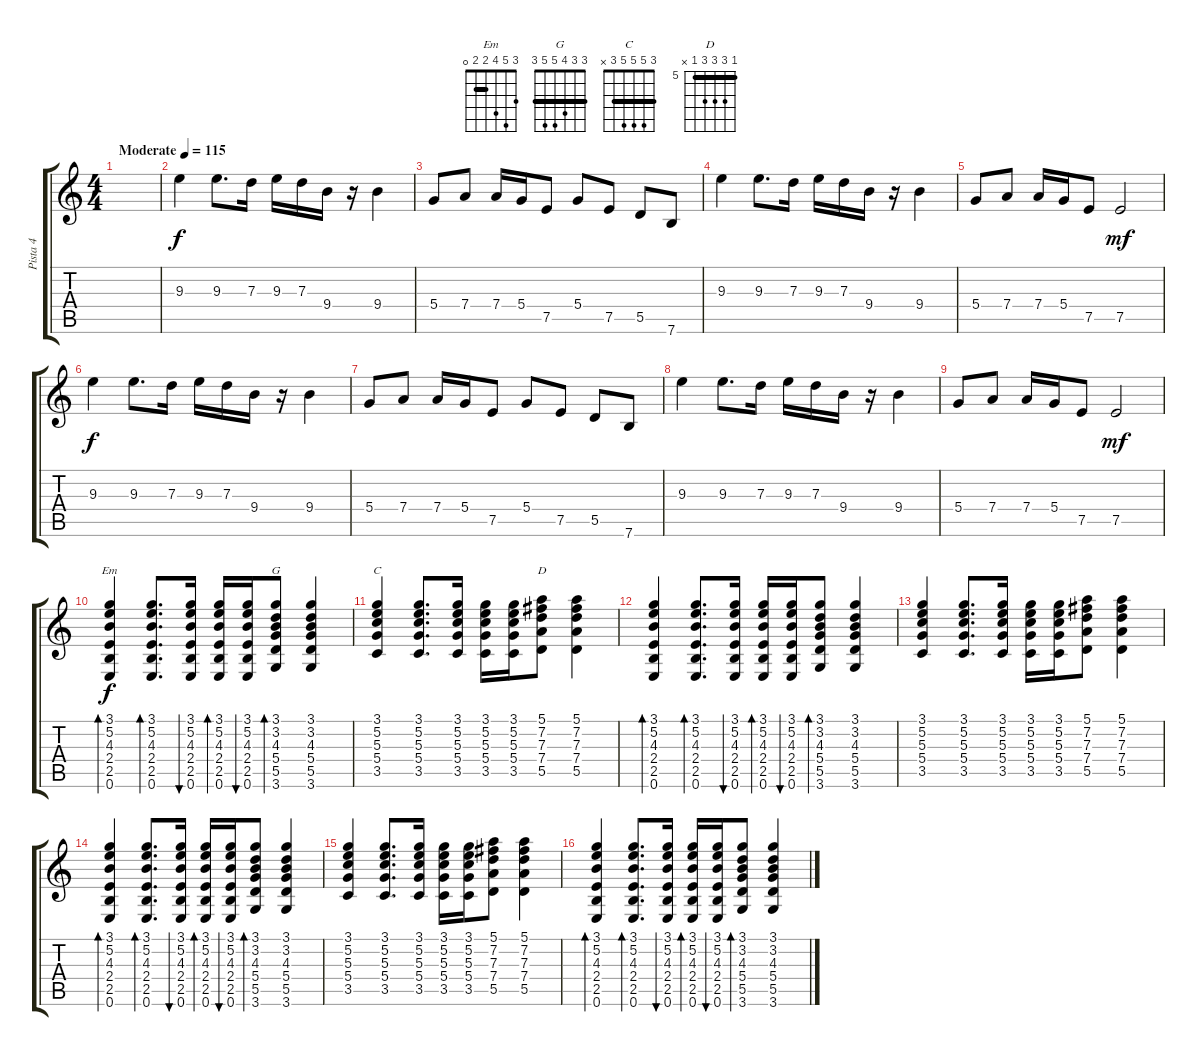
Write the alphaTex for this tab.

\track ("Pista 4" "Pista 4") {instrument distortionguitar}
\staff {score tabs}
\tuning (E4 B3 G3 D3 A2 E2) {hide}
\chord ("Em" 3 5 4 2 2 0) {barre 2}
\chord ("G" 3 3 4 5 5 3) {barre 3}
\chord ("C" 3 5 5 5 3 x) {barre 3}
\chord ("D" 5 7 7 7 5 x) {firstfret 5 barre 5}
\ts (4 4)
\tempo (115 "Moderate")
\clef g2
\ks c
|
9.3.4 9.3.8{d} 7.3.16 9.3.16 7.3.16 9.4.16 r.16 9.4.4 |
5.4.8 7.4.8 7.4.16 5.4.16 7.5.8 5.4.8 7.5.8 5.5.8 7.6.8 |
9.3.4 9.3.8{d} 7.3.16 9.3.16 7.3.16 9.4.16 r.16 9.4.4 |
5.4.8 7.4.8 7.4.16 5.4.16 7.5.8 7.5.2{dy mf} |
9.3.4{dy f} 9.3.8{d} 7.3.16 9.3.16 7.3.16 9.4.16 r.16 9.4.4 |
5.4.8 7.4.8 7.4.16 5.4.16 7.5.8 5.4.8 7.5.8 5.5.8 7.6.8 |
9.3.4 9.3.8{d} 7.3.16 9.3.16 7.3.16 9.4.16 r.16 9.4.4 |
5.4.8 7.4.8 7.4.16 5.4.16 7.5.8 7.5.2{dy mf} |
(3.1 5.2 4.3 2.4 2.5 0.6).4{bd 30 ch "Em" dy f instrument acousticguitarsteel} (3.1 5.2 4.3 2.4 2.5 0.6).8{d bd 30} (3.1 5.2 4.3 2.4 2.5 0.6).16{bu 30} (3.1 5.2 4.3 2.4 2.5 0.6).16{bd 30} (3.1 5.2 4.3 2.4 2.5 0.6).16{bu 30} (3.1 3.2 4.3 5.4 5.5 3.6).8{bd 30 ch "G"} (3.1 3.2 4.3 5.4 5.5 3.6).4 |
(3.1 5.2 5.3 5.4 3.5).4{ch "C"} (3.1 5.2 5.3 5.4 3.5).8{d} (3.1 5.2 5.3 5.4 3.5).16 (3.1 5.2 5.3 5.4 3.5).16 (3.1 5.2 5.3 5.4 3.5).16 (5.1 7.2 7.3 7.4 5.5).8{ch "D"} (5.1 7.2 7.3 7.4 5.5).4 |
(3.1 5.2 4.3 2.4 2.5 0.6).4{bd 30} (3.1 5.2 4.3 2.4 2.5 0.6).8{d bd 30} (3.1 5.2 4.3 2.4 2.5 0.6).16{bu 30} (3.1 5.2 4.3 2.4 2.5 0.6).16{bd 30} (3.1 5.2 4.3 2.4 2.5 0.6).16{bu 30} (3.1 3.2 4.3 5.4 5.5 3.6).8{bd 30} (3.1 3.2 4.3 5.4 5.5 3.6).4 |
(3.1 5.2 5.3 5.4 3.5).4 (3.1 5.2 5.3 5.4 3.5).8{d} (3.1 5.2 5.3 5.4 3.5).16 (3.1 5.2 5.3 5.4 3.5).16 (3.1 5.2 5.3 5.4 3.5).16 (5.1 7.2 7.3 7.4 5.5).8 (5.1 7.2 7.3 7.4 5.5).4 |
(3.1 5.2 4.3 2.4 2.5 0.6).4{bd 30} (3.1 5.2 4.3 2.4 2.5 0.6).8{d bd 30} (3.1 5.2 4.3 2.4 2.5 0.6).16{bu 30} (3.1 5.2 4.3 2.4 2.5 0.6).16{bd 30} (3.1 5.2 4.3 2.4 2.5 0.6).16{bu 30} (3.1 3.2 4.3 5.4 5.5 3.6).8{bd 30} (3.1 3.2 4.3 5.4 5.5 3.6).4 |
(3.1 5.2 5.3 5.4 3.5).4 (3.1 5.2 5.3 5.4 3.5).8{d} (3.1 5.2 5.3 5.4 3.5).16 (3.1 5.2 5.3 5.4 3.5).16 (3.1 5.2 5.3 5.4 3.5).16 (5.1 7.2 7.3 7.4 5.5).8 (5.1 7.2 7.3 7.4 5.5).4 |
(3.1 5.2 4.3 2.4 2.5 0.6).4{bd 30} (3.1 5.2 4.3 2.4 2.5 0.6).8{d bd 30} (3.1 5.2 4.3 2.4 2.5 0.6).16{bu 30} (3.1 5.2 4.3 2.4 2.5 0.6).16{bd 30} (3.1 5.2 4.3 2.4 2.5 0.6).16{bu 30} (3.1 3.2 4.3 5.4 5.5 3.6).8{bd 30} (3.1 3.2 4.3 5.4 5.5 3.6).4
